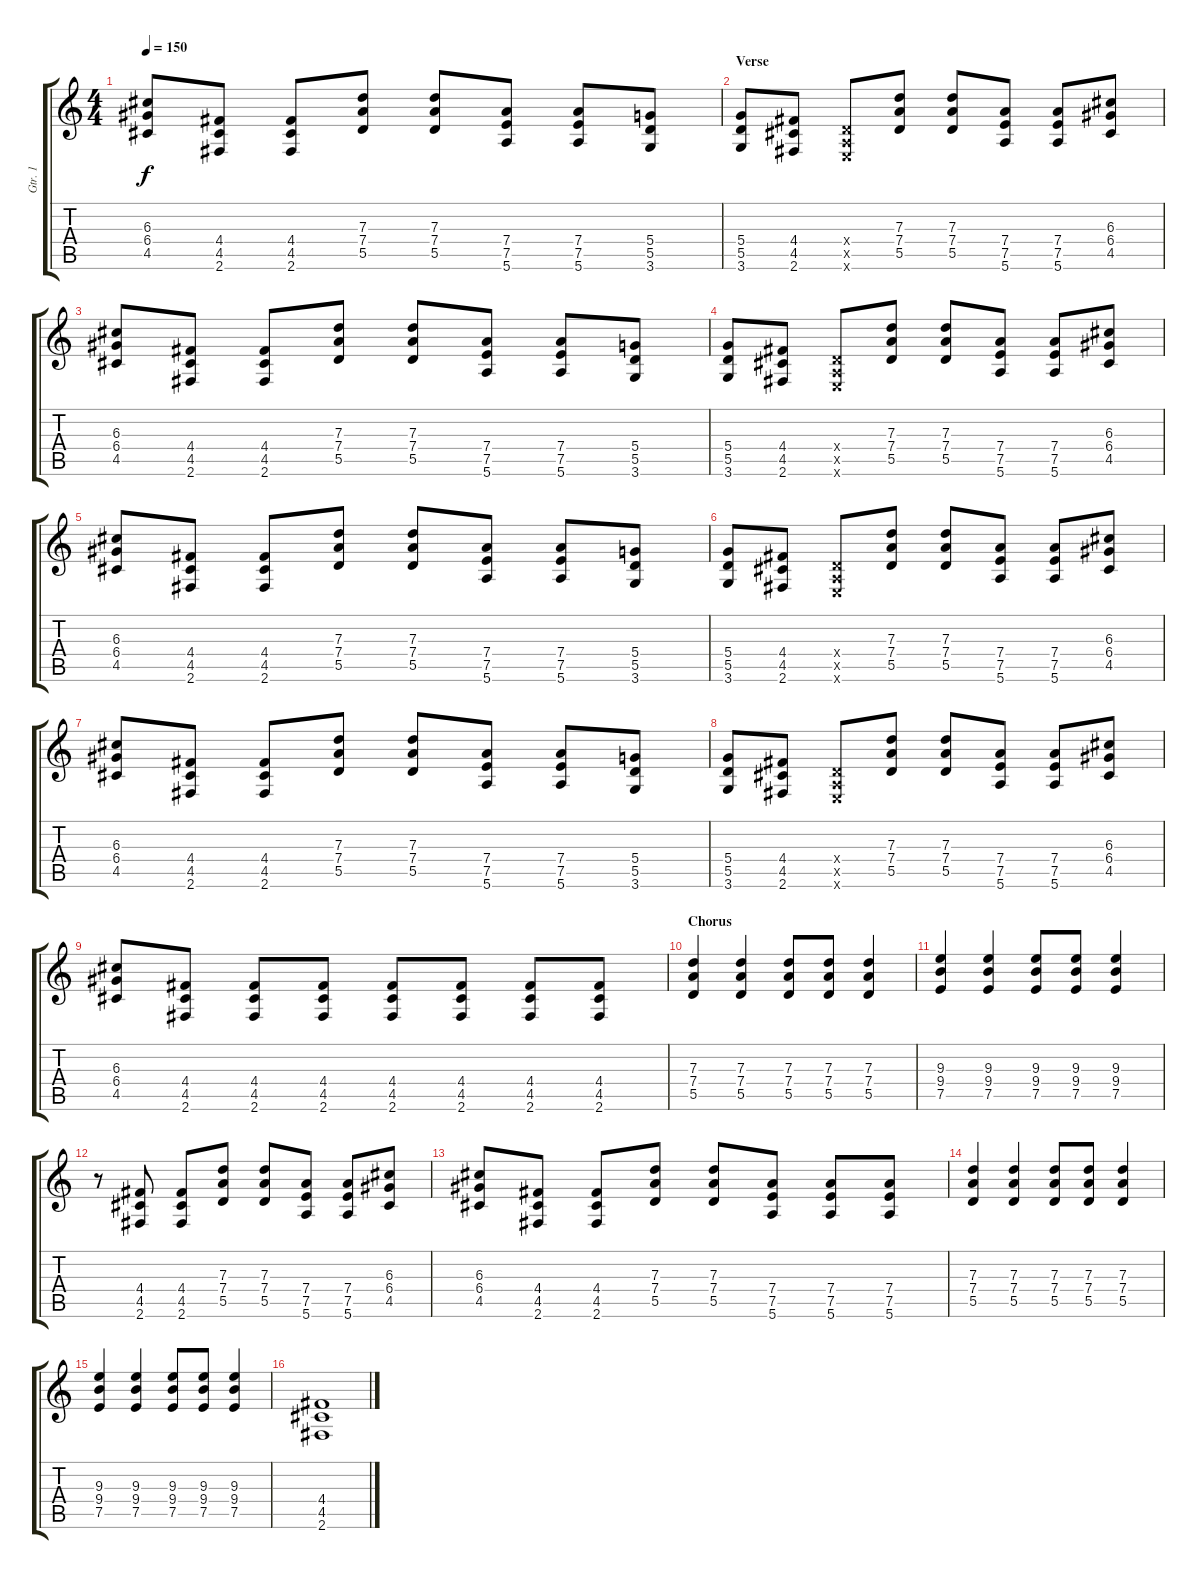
\track ("Gtr. 1" "Gtr. 1") {instrument distortionguitar}
\staff {score tabs}
\tuning (E4 B3 G3 D3 A2 E2) {hide}
\ts (4 4)
\tempo 150
\clef g2
\ks c
(6.3 6.4 4.5).8{dy f} (4.4 4.5 2.6).8 (4.4 4.5 2.6).8 (7.3 7.4 5.5).8 (7.3 7.4 5.5).8 (7.4 7.5 5.6).8 (7.4 7.5 5.6).8 (5.4 5.5 3.6).8 |
\section ("" "Verse")
(5.4 5.5 3.6).8 (4.4 4.5 2.6).8 (0.4{x} 0.5{x} 0.6{x}).8 (7.3 7.4 5.5).8 (7.3 7.4 5.5).8 (7.4 7.5 5.6).8 (7.4 7.5 5.6).8 (6.3 6.4 4.5).8 |
(6.3 6.4 4.5).8 (4.4 4.5 2.6).8 (4.4 4.5 2.6).8 (7.3 7.4 5.5).8 (7.3 7.4 5.5).8 (7.4 7.5 5.6).8 (7.4 7.5 5.6).8 (5.4 5.5 3.6).8 |
(5.4 5.5 3.6).8 (4.4 4.5 2.6).8 (0.4{x} 0.5{x} 0.6{x}).8 (7.3 7.4 5.5).8 (7.3 7.4 5.5).8 (7.4 7.5 5.6).8 (7.4 7.5 5.6).8 (6.3 6.4 4.5).8 |
(6.3 6.4 4.5).8 (4.4 4.5 2.6).8 (4.4 4.5 2.6).8 (7.3 7.4 5.5).8 (7.3 7.4 5.5).8 (7.4 7.5 5.6).8 (7.4 7.5 5.6).8 (5.4 5.5 3.6).8 |
(5.4 5.5 3.6).8 (4.4 4.5 2.6).8 (0.4{x} 0.5{x} 0.6{x}).8 (7.3 7.4 5.5).8 (7.3 7.4 5.5).8 (7.4 7.5 5.6).8 (7.4 7.5 5.6).8 (6.3 6.4 4.5).8 |
(6.3 6.4 4.5).8 (4.4 4.5 2.6).8 (4.4 4.5 2.6).8 (7.3 7.4 5.5).8 (7.3 7.4 5.5).8 (7.4 7.5 5.6).8 (7.4 7.5 5.6).8 (5.4 5.5 3.6).8 |
(5.4 5.5 3.6).8 (4.4 4.5 2.6).8 (0.4{x} 0.5{x} 0.6{x}).8 (7.3 7.4 5.5).8 (7.3 7.4 5.5).8 (7.4 7.5 5.6).8 (7.4 7.5 5.6).8 (6.3 6.4 4.5).8 |
(6.3 6.4 4.5).8 (4.4 4.5 2.6).8 (4.4 4.5 2.6).8 (4.4 4.5 2.6).8 (4.4 4.5 2.6).8 (4.4 4.5 2.6).8 (4.4 4.5 2.6).8 (4.4 4.5 2.6).8 |
\section ("" "Chorus")
(7.3 7.4 5.5).4 (7.3 7.4 5.5).4 (7.3 7.4 5.5).8 (7.3 7.4 5.5).8 (7.3 7.4 5.5).4 |
(9.3 9.4 7.5).4 (9.3 9.4 7.5).4 (9.3 9.4 7.5).8 (9.3 9.4 7.5).8 (9.3 9.4 7.5).4 |
r.8 (4.4 4.5 2.6).8 (4.4 4.5 2.6).8 (7.3 7.4 5.5).8 (7.3 7.4 5.5).8 (7.4 7.5 5.6).8 (7.4 7.5 5.6).8 (6.3 6.4 4.5).8 |
(6.3 6.4 4.5).8 (4.4 4.5 2.6).8 (4.4 4.5 2.6).8 (7.3 7.4 5.5).8 (7.3 7.4 5.5).8 (7.4 7.5 5.6).8 (7.4 7.5 5.6).8 (7.4 7.5 5.6).8 |
(7.3 7.4 5.5).4 (7.3 7.4 5.5).4 (7.3 7.4 5.5).8 (7.3 7.4 5.5).8 (7.3 7.4 5.5).4 |
(9.3 9.4 7.5).4 (9.3 9.4 7.5).4 (9.3 9.4 7.5).8 (9.3 9.4 7.5).8 (9.3 9.4 7.5).4 |
(4.4 4.5 2.6).1
